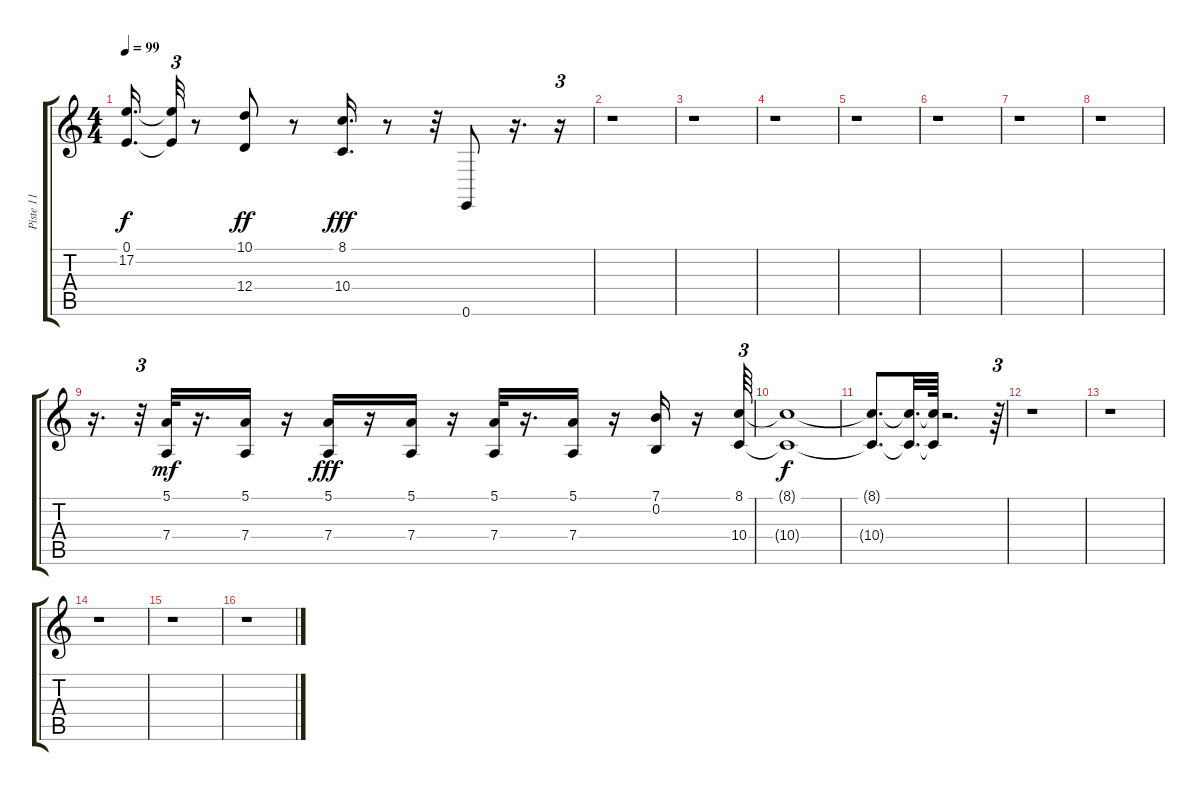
\track ("Piste 11" "Piste 11") {instrument brasssection}
\staff {score tabs}
\tuning (E4 B3 G3 D3 A2 E2) {hide}
\ts (4 4)
\tempo 99
\clef g2
\ks c
(0.1{t} 17.2{t}).16{d dy f} (0.1{t} 17.2{t}).32{tu (3 2)} r.8 (10.1 12.4).8{dy ff} r.8 (8.1 10.4).16{d dy fff} r.8 r.32 0.6.8 r.16{d} r.16{tu (3 2)} |
r.1 |
r.1 |
r.1 |
r.1 |
r.1 |
r.1 |
r.1 |
r.16{d} r.32{tu (3 2)} (5.1 7.4).32{dy mf} r.16{d} (5.1 7.4).16 r.16 (5.1 7.4).16{dy fff} r.16 (5.1 7.4).16 r.16 (5.1 7.4).32 r.16{d} (5.1 7.4).16 r.16 (7.1 0.2).16 r.16 (8.1 10.4).64{tu (3 2)} |
(8.1{t} 10.4{t}).1{dy f} |
(8.1{t} 10.4{t}).8{d} (8.1{t} 10.4{t}).32{d} (8.1{t} 10.4{t}).64 r.2{d} r.64{tu (3 2)} |
r.1 |
r.1 |
r.1 |
r.1 |
r.1
